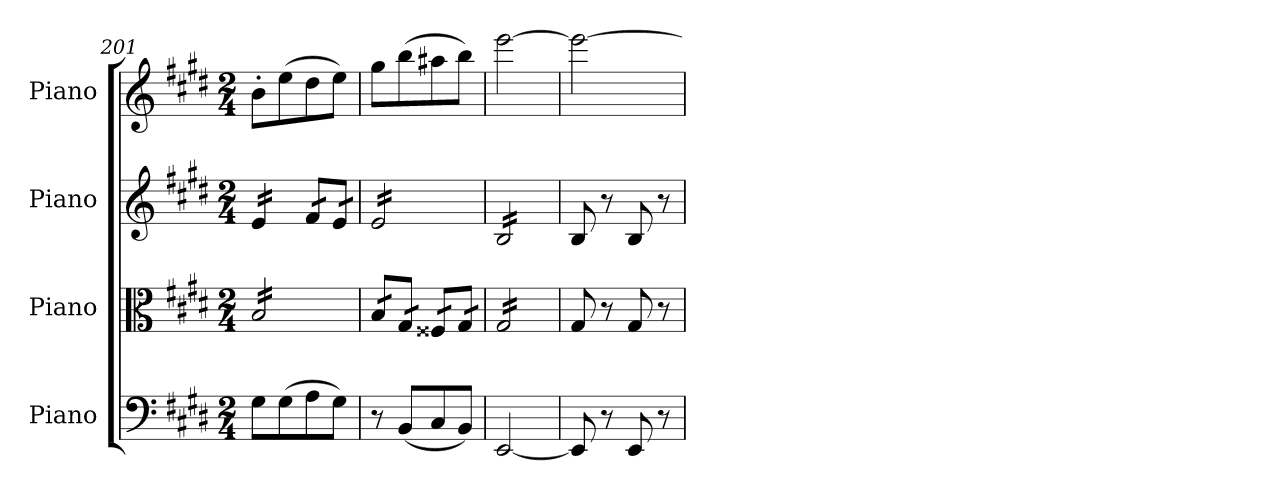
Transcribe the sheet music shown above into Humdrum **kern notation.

**kern	**kern	**kern	**kern
*part4	*part3	*part2	*part1
*staff4	*staff3	*staff2	*staff1
*I"Piano	*I"Piano	*I"Piano	*I"Piano
*I'Pno	*I'Pno	*I'Pno	*I'Pno
*clefF4	*clefC3	*clefG2	*clefG2
*k[f#c#g#d#]	*k[f#c#g#d#]	*k[f#c#g#d#]	*k[f#c#g#d#]
*M2/4	*M2/4	*M2/4	*M2/4
=201	=201	=201	=201
*	*tremolo	*	*
*	*	*tremolo	*
8G#\L	16B/LL	16e/LL	8b'\L
.	16B/	16e/	.
(8G#\	16B/	16e/	(8ee\
.	16B/	16e/JJ	.
8A\	16B/	16f#/LL	8dd#\
.	16B/	16f#/	.
8G#\J)	16B/	16e/	8ee\J)
.	16B/JJ	16e/JJ	.
=202	=202	=202	=202
8r	16B/LL	16e/LL	8gg#\L
.	16B/	16e/	.
(8BB/L	16G#/	16e/	(8bb\
.	16G#/JJ	16e/	.
8C#/	16F##X/LL	16e/	8aa#X\
.	16F##X/	16e/	.
8BB/J)	16G#/	16e/	8bb\J)
.	16G#/JJ	16e/JJ	.
=203	=203	=203	=203
[2EE/	16G#/LL	16B/LL	[2eee\
.	16G#/	16B/	.
.	16G#/	16B/	.
.	16G#/	16B/	.
.	16G#/	16B/	.
.	16G#/	16B/	.
.	16G#/	16B/	.
.	16G#/JJ	16B/JJ	.
*	*	*Xtremolo	*
*	*Xtremolo	*	*
=204	=204	=204	=204
8EE/]	8G#/	8B/	2eee\_
8r	8r	8r	.
8EE/	8G#/	8B/	.
8r	8r	8r	.
=	=	=	=
*-	*-	*-	*-
